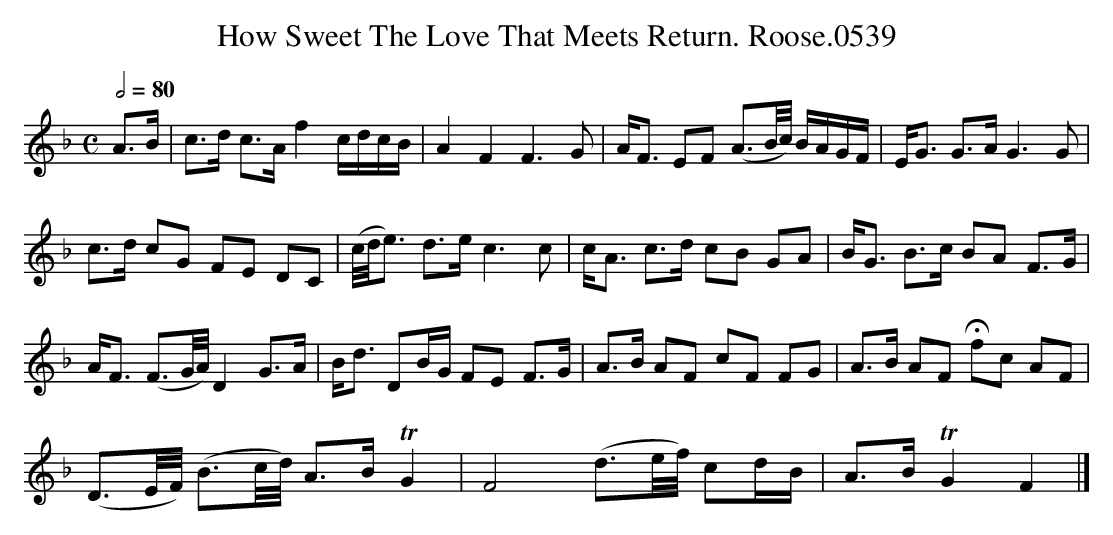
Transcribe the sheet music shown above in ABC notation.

X:1
T:How Sweet The Love That Meets Return. Roose.0539
M:C
L:1/8
Q:1/2=80
K:F
A>B|c>d c>A f2c/d/c/B/ |A2F2F3G |A<F EF (A>B/c//) B/A/G/F/ |E<G G>AG3G |
c>d cG FE DC |(c//d/<e) d>ec3c |c<A c>d cB GA |B<G B>c BA F>G |
A<F (F>G/A//) D2G>A |B<d DB/G/ FE F>G |A>B AF cF FG| A>B AF !fermata!fc AF |
(D>E/F//) (B>c/d//) QA>B!trill!G2 |F4(d>e/f//) cd/B/ |A>B!trill!G2F2|]
